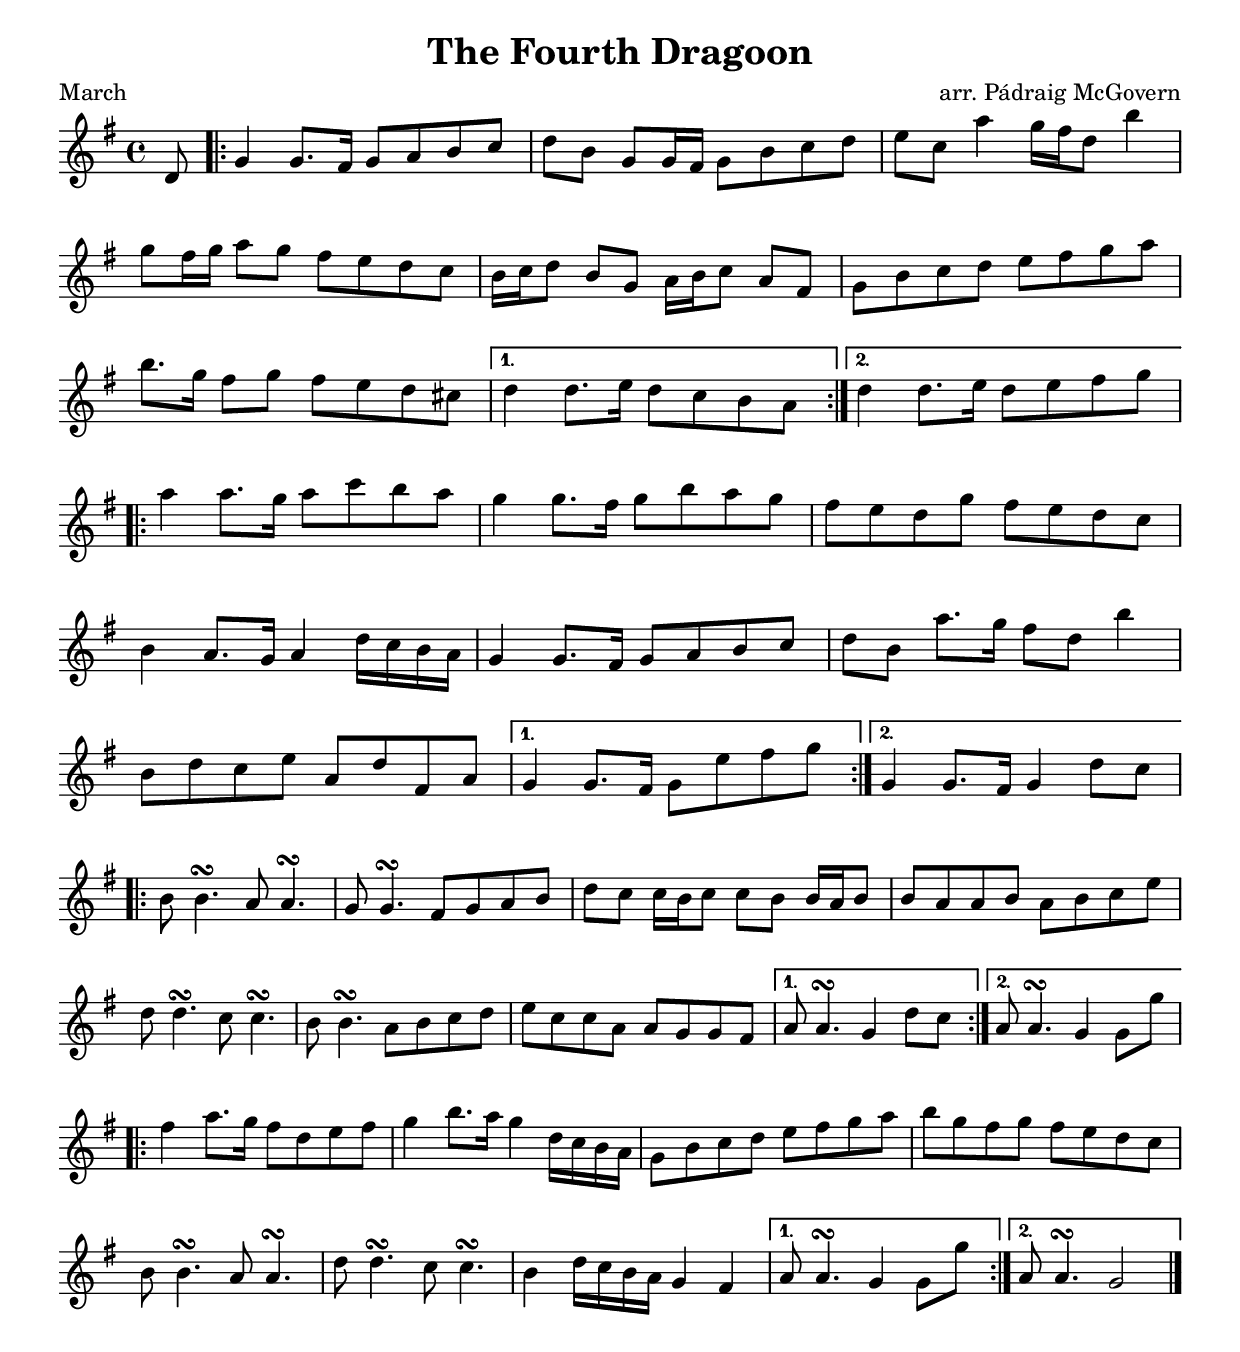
\version "2.24.0"

\include "../common.ly"

\score {
  \relative c'' {
    \key g \major
    \time 4/4

    \partial 8 d,8 |
    \repeat volta 2 {
      g4 g8. fis16 g8 a b c |
      d8 b g g16 fis g8 b c d |
      e8 c a'4 g16 fis d8 b'4 |
      g8 fis16 g a8 g fis e d c |
      b16 c d8 b g a16 b c8 a fis |
      g8 b c d e fis g a |
      b8. g16 fis8 g fis e d cis |

      \alternative {
        { d4 d8. e16 d8 c b a | }
        { d4 d8. e16 d8 e fis g | }
      }
    }
    \break

    \repeat volta 2 {
      a4 a8. g16 a8 c b a |
      g4 g8. fis16 g8 b a g |
      fis8 e d g fis e d c |
      b4 a8. g16 a4 d16 c b a |
      g4 g8. fis16 g8 a b c |
      d8 b a'8. g16 fis8 d b'4 |
      b,8 d c e a, d fis, a |

      \alternative {
        { g4 g8. fis16 g8 e' fis g | }
        { g,4 g8. fis16 g4 d'8 c | }
      }
    }
    \break

    \repeat volta 2 {
      b8 b4.\turn a8 a4.\turn |
      g8 g4.\turn fis8 g a b |
      d8 c c16 b c8 c b b16 a b8 |
      b8 a a b a b c e |
      d8 d4.\turn c8 c4.\turn |
      b8 b4.\turn a8 b c d |
      e8 c c a a g g fis |

      \alternative {
        { a8 a4.\turn g4 d'8 c | }
        { a8 a4.\turn g4 g8 g' | }
      }
    }
    \break

    \repeat volta 2 {
      fis4 a8. g16 fis8 d e fis |
      g4 b8. a16 g4 d16 c b a |
      g8 b c d e fis g a |
      b8 g fis g fis e d c |
      b8 b4.\turn a8 a4.\turn |
      d8 d4.\turn c8 c4.\turn |
      b4 d16 c b a g4 fis |

      \alternative {
        { a8 a4.\turn g4 g8 g' | }
        { a,8 a4.\turn g2 | }
      }
    }
    \fine
  }

  \header {
    title = "The Fourth Dragoon"
    meter = "March"
    arranger = "arr. Pádraig McGovern"
  }
}
